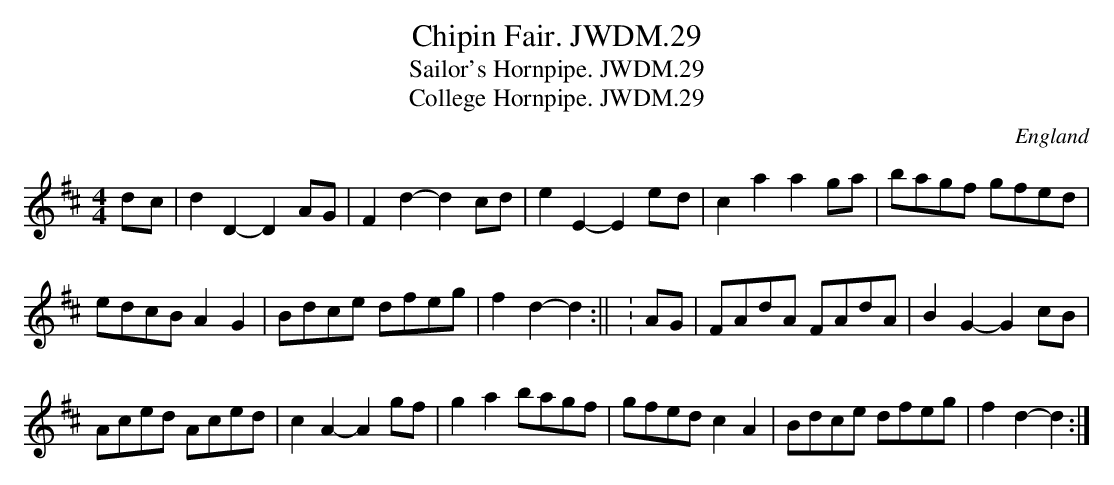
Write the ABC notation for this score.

X:1
T:Chipin Fair. JWDM.29
T:Sailor's Hornpipe. JWDM.29
T:College Hornpipe. JWDM.29
M:4/4
L:1/8
O:England
K:D
d-c|d2D2-D2 AG|F2 d2-d2 cd|e2 E2-E2 e-d|c2 a2a2 ga|
bagf gfed|!edcB A2G2|Bdce dfeg|f2 d2-d2:||
:AG|FAdA FAdA|B2 G2-G2 cB|!Aced Aced|c2 A2-A2 gf|
g2a2 bagf|gfed c2A2| Bdce dfeg|f2 d2-d2:|]
